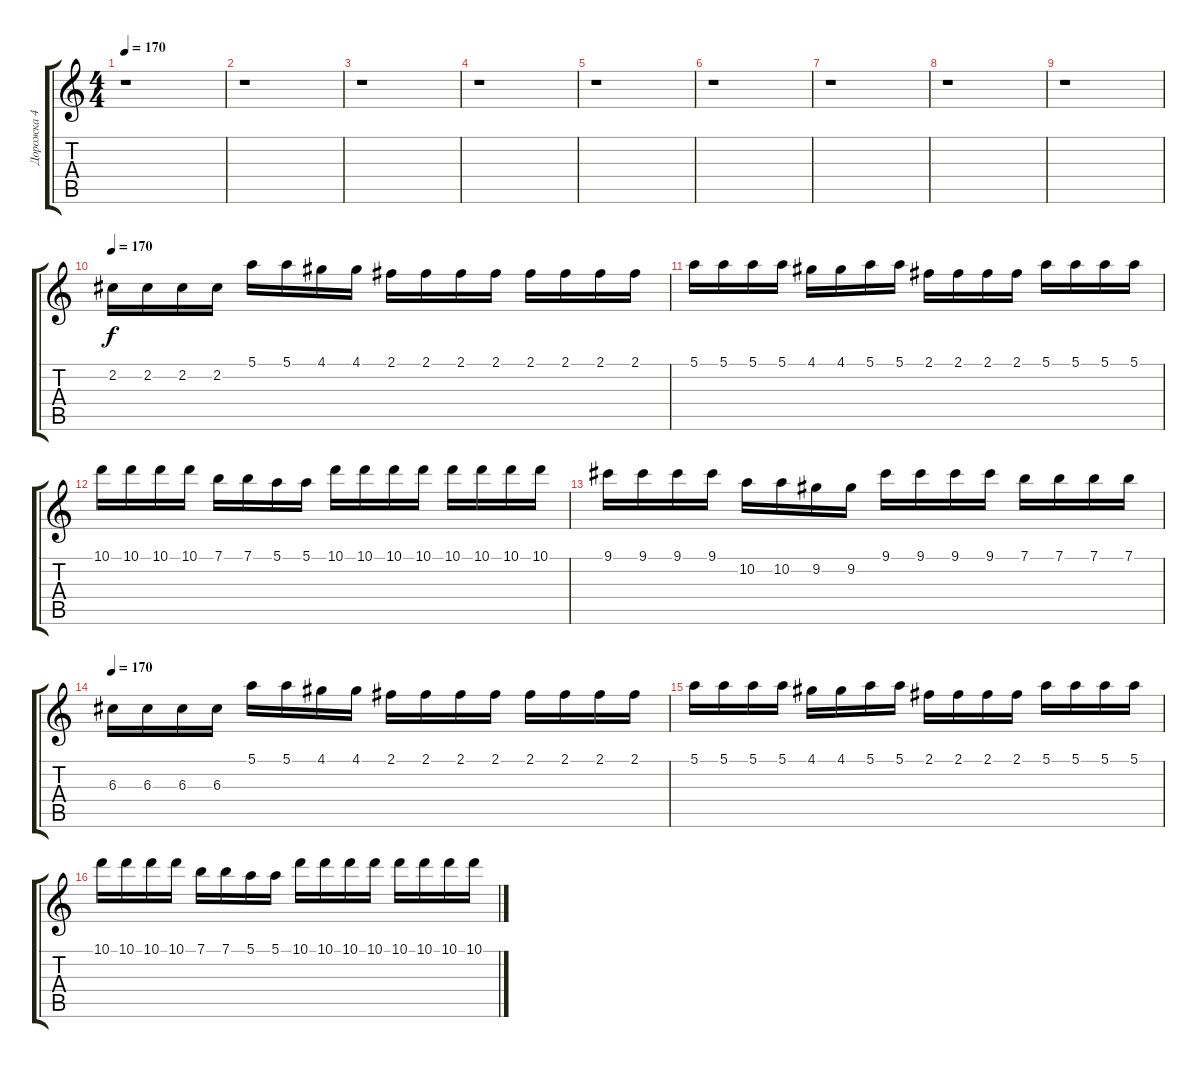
\track ("Дорожка 4" "Дорожка 4") {instrument distortionguitar}
\staff {score tabs}
\tuning (E4 B3 G3 D3 A2 E2) {hide}
\ts (4 4)
\tempo 170
\clef g2
\ks c
r.1{dy f} |
r.1 |
r.1 |
r.1 |
r.1 |
r.1 |
r.1 |
r.1 |
r.1 |
\tempo 170
2.2.16 2.2.16 2.2.16 2.2.16 5.1.16 5.1.16 4.1.16 4.1.16 2.1.16 2.1.16 2.1.16 2.1.16 2.1.16 2.1.16 2.1.16 2.1.16 |
5.1.16 5.1.16 5.1.16 5.1.16 4.1.16 4.1.16 5.1.16 5.1.16 2.1.16 2.1.16 2.1.16 2.1.16 5.1.16 5.1.16 5.1.16 5.1.16 |
10.1.16 10.1.16 10.1.16 10.1.16 7.1.16 7.1.16 5.1.16 5.1.16 10.1.16 10.1.16 10.1.16 10.1.16 10.1.16 10.1.16 10.1.16 10.1.16 |
9.1.16 9.1.16 9.1.16 9.1.16 10.2.16 10.2.16 9.2.16 9.2.16 9.1.16 9.1.16 9.1.16 9.1.16 7.1.16 7.1.16 7.1.16 7.1.16 |
\tempo 170
6.3.16 6.3.16 6.3.16 6.3.16 5.1.16 5.1.16 4.1.16 4.1.16 2.1.16 2.1.16 2.1.16 2.1.16 2.1.16 2.1.16 2.1.16 2.1.16 |
5.1.16 5.1.16 5.1.16 5.1.16 4.1.16 4.1.16 5.1.16 5.1.16 2.1.16 2.1.16 2.1.16 2.1.16 5.1.16 5.1.16 5.1.16 5.1.16 |
10.1.16 10.1.16 10.1.16 10.1.16 7.1.16 7.1.16 5.1.16 5.1.16 10.1.16 10.1.16 10.1.16 10.1.16 10.1.16 10.1.16 10.1.16 10.1.16
